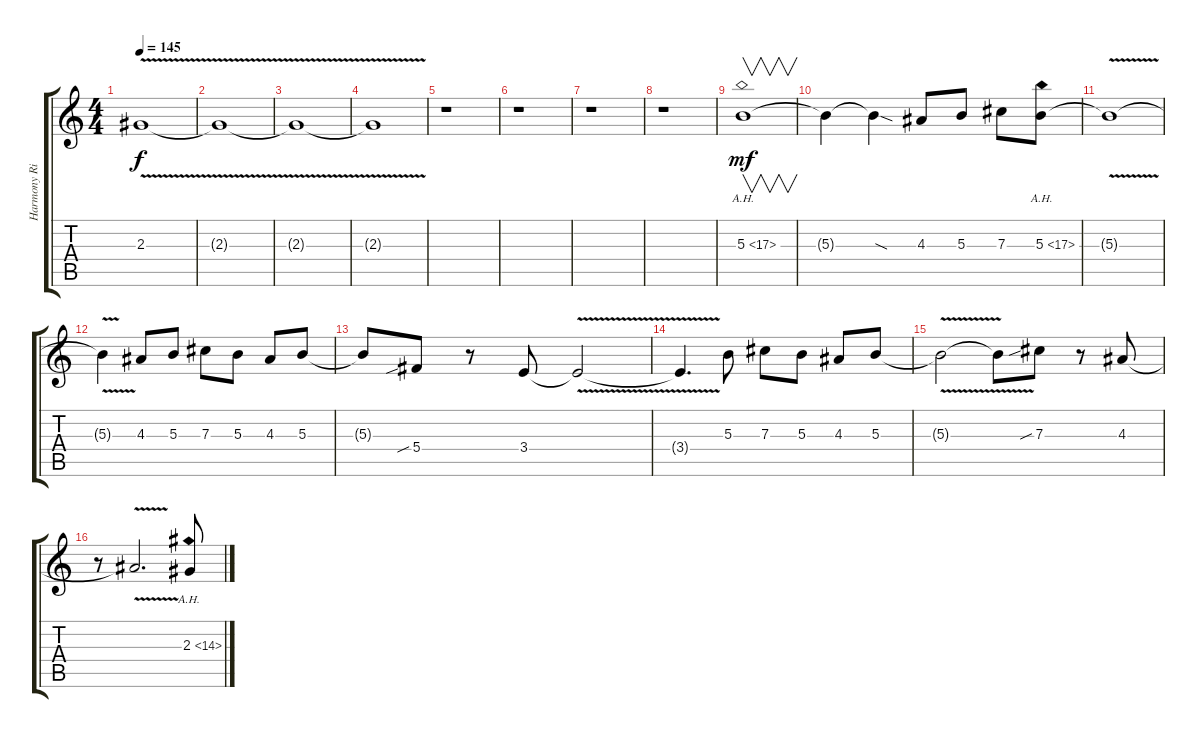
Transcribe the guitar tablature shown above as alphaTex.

\track ("Harmony Right" "Harmony Ri") {instrument distortionguitar}
\staff {score tabs}
\tuning (Eb4 Bb3 Gb3 Db3 Ab2 Eb2) {hide}
\ts (4 4)
\tempo 145
\clef g2
\ks c
2.3{v t}.1{dy f} |
2.3{v t}.1 |
2.3{v t}.1 |
2.3{v t}.1 |
r.1 |
r.1 |
r.1 |
r.1 |
5.3{ah 12}.1{v dy mf} |
5.3{t}.4 5.3{sod t}.4 4.3.8 5.3.8 7.3.8 5.3{ah 12}.8 |
5.3{v t}.1 |
5.3{v t}.4 4.3.8 5.3.8 7.3.8 5.3.8 4.3.8 5.3.8 |
5.3{t}.8 5.4{sib}.8 r.8 3.4.8 3.4{v t}.2 |
3.4{v t}.4{d} 5.3.8 7.3.8 5.3.8 4.3.8 5.3.8 |
5.3{v t}.2 5.3{t}.8 7.3{sib}.8 r.8 4.3.8 |
r.8 4.3{v t}.2{d} 2.3{ah 12}.8
